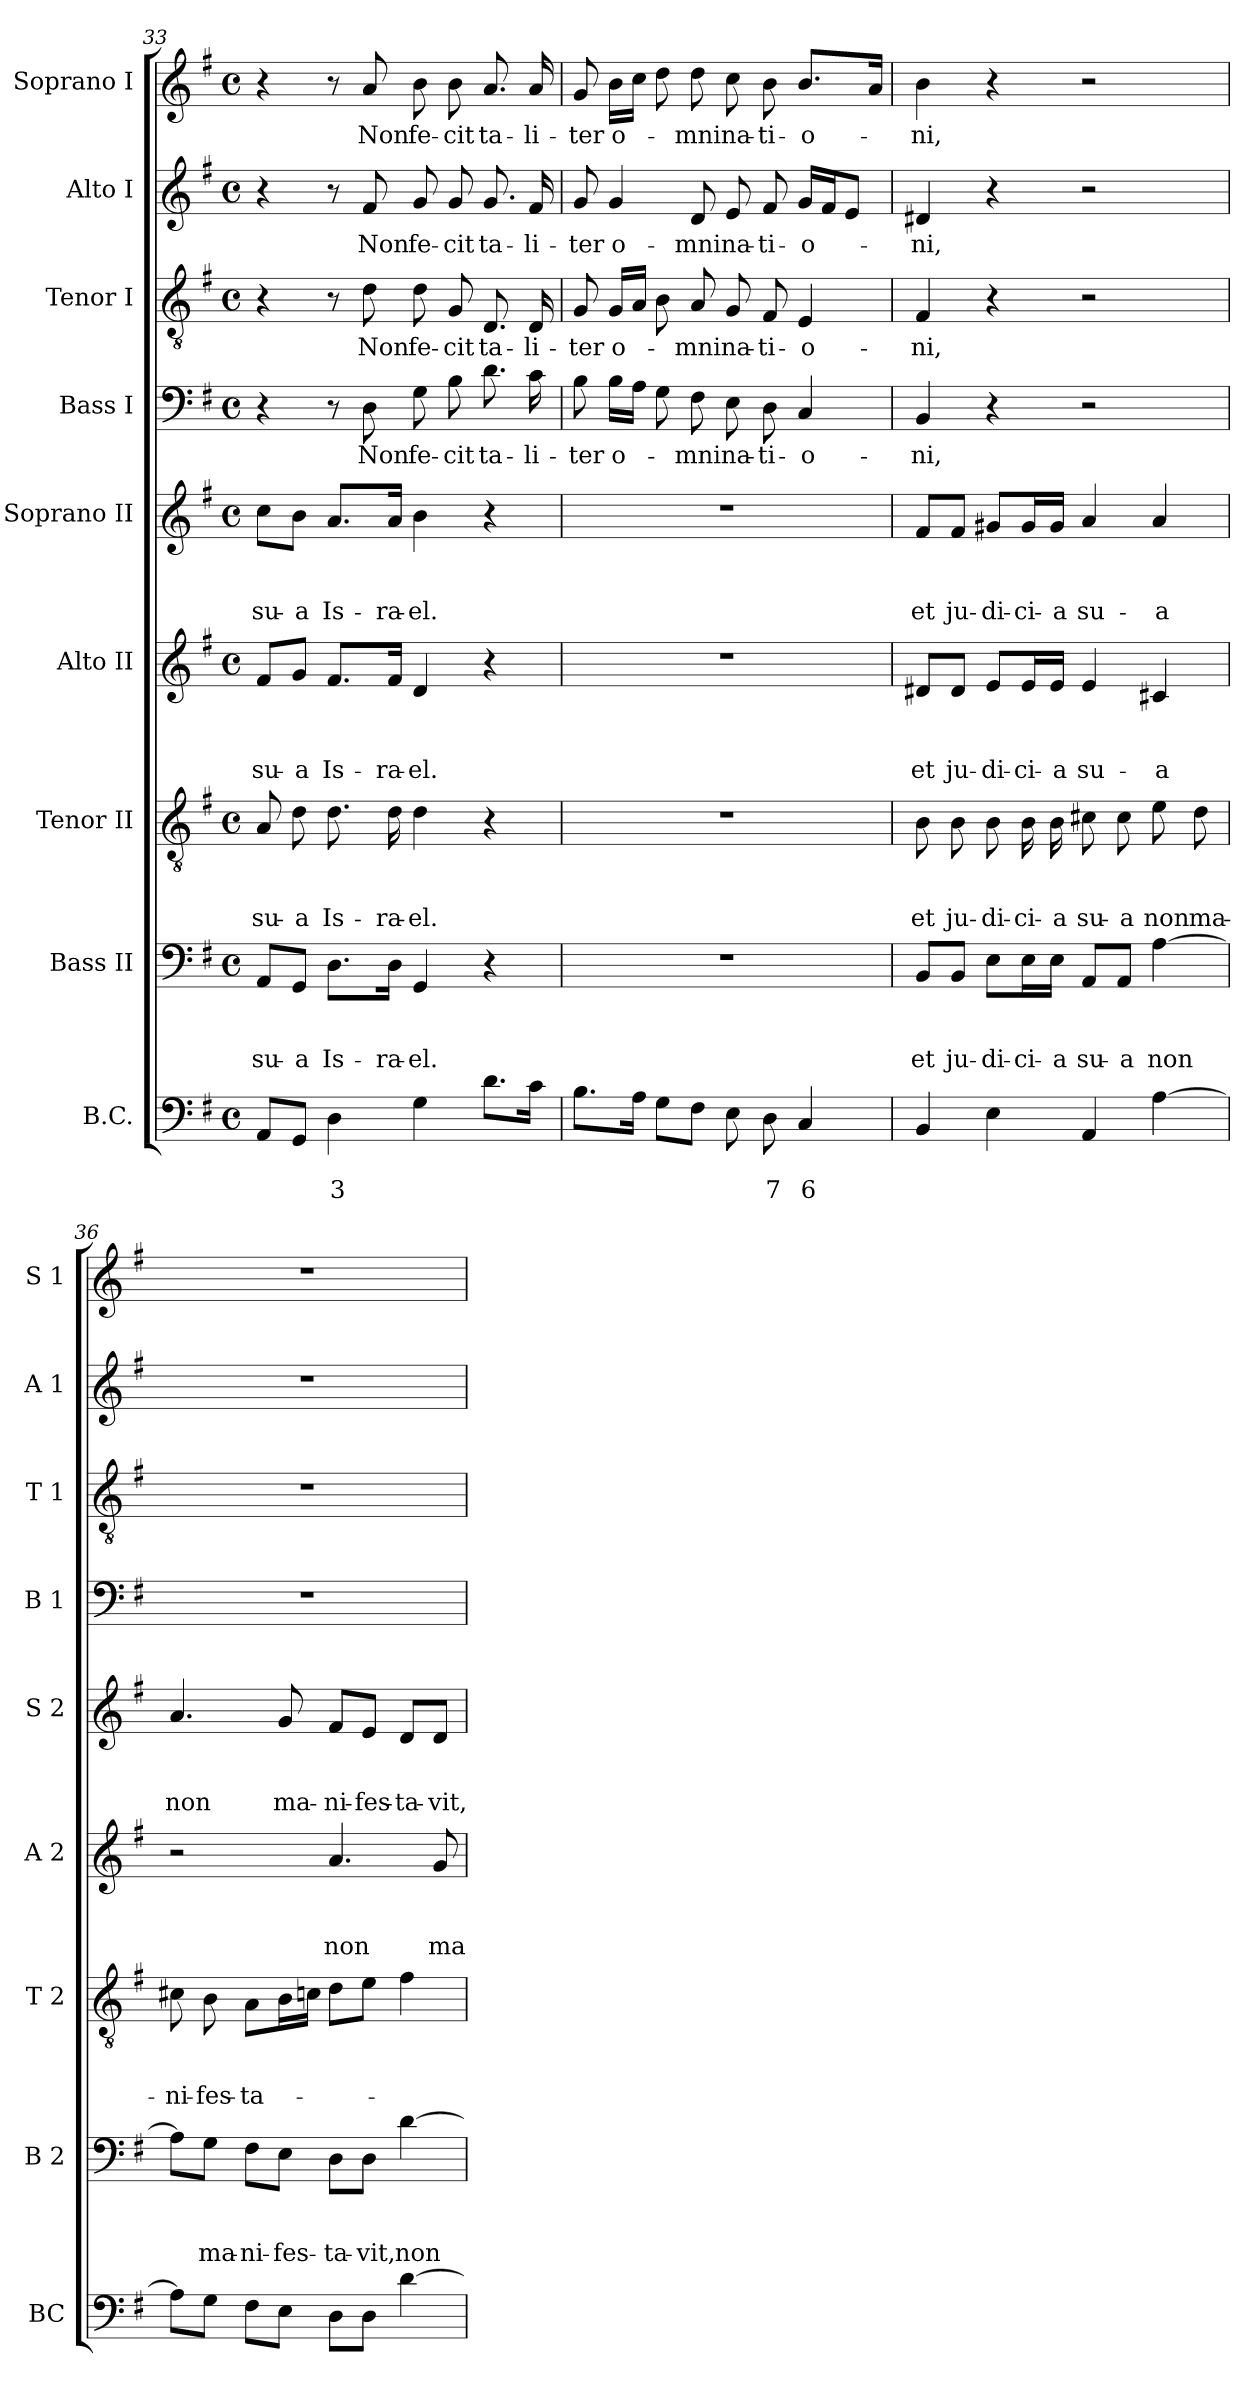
**kern	**text	**text	**kern	**text	**text	**text	**kern	**text	**text	**text	**kern	**text	**text	**text	**kern	**text	**text	**text	**kern	**text	**kern	**text	**kern	**text	**kern	**text
*part9	*part9	*part9	*part8	*part8	*part8	*part8	*part7	*part7	*part7	*part7	*part6	*part6	*part6	*part6	*part5	*part5	*part5	*part5	*part4	*part4	*part3	*part3	*part2	*part2	*part1	*part1
*staff9	*staff9	*staff9	*staff8	*staff8	*staff8	*staff8	*staff7	*staff7	*staff7	*staff7	*staff6	*staff6	*staff6	*staff6	*staff5	*staff5	*staff5	*staff5	*staff4	*staff4	*staff3	*staff3	*staff2	*staff2	*staff1	*staff1
*I"B.C.	*	*	*I"Bass II	*	*	*	*I"Tenor II	*	*	*	*I"Alto II	*	*	*	*I"Soprano II	*	*	*	*I"Bass I	*	*I"Tenor I	*	*I"Alto I	*	*I"Soprano I	*
*I'BC	*	*	*I'B 2	*	*	*	*I'T 2	*	*	*	*I'A 2	*	*	*	*I'S 2	*	*	*	*I'B 1	*	*I'T 1	*	*I'A 1	*	*I'S 1	*
*clefF4	*	*	*clefF4	*	*	*	*clefGv2	*	*	*	*clefG2	*	*	*	*clefG2	*	*	*	*clefF4	*	*clefGv2	*	*clefG2	*	*clefG2	*
*k[f#]	*	*	*k[f#]	*	*	*	*k[f#]	*	*	*	*k[f#]	*	*	*	*k[f#]	*	*	*	*k[f#]	*	*k[f#]	*	*k[f#]	*	*k[f#]	*
*G:	*	*	*G:	*	*	*	*G:	*	*	*	*G:	*	*	*	*G:	*	*	*	*G:	*	*G:	*	*G:	*	*G:	*
*M4/4	*	*	*M4/4	*	*	*	*M4/4	*	*	*	*M4/4	*	*	*	*M4/4	*	*	*	*M4/4	*	*M4/4	*	*M4/4	*	*M4/4	*
*met(c)	*	*	*met(c)	*	*	*	*met(c)	*	*	*	*met(c)	*	*	*	*met(c)	*	*	*	*met(c)	*	*met(c)	*	*met(c)	*	*met(c)	*
=33	=33	=33	=33	=33	=33	=33	=33	=33	=33	=33	=33	=33	=33	=33	=33	=33	=33	=33	=33	=33	=33	=33	=33	=33	=33	=33
!	!	!	!	!	!	!LO:LY:b	!	!	!	!LO:LY:b	!	!	!	!LO:LY:b	!	!	!	!LO:LY:b	!	!	!	!	!	!	!	!
8AA/L	.	.	8AA/L	.	.	su-	8A/	.	.	su-	8f#/L	.	.	su-	8cc\L	.	.	su-	4r	.	4r	.	4r	.	4r	.
!	!	!	!	!	!	!LO:LY:b	!	!	!	!LO:LY:b	!	!	!	!LO:LY:b	!	!	!	!LO:LY:b	!	!	!	!	!	!	!	!
8GG/J	.	.	8GG/J	.	.	-a	8d\	.	.	-a	8g/J	.	.	-a	8b\J	.	.	-a	.	.	.	.	.	.	.	.
!	!	!LO:LY:b	!	!	!	!LO:LY:b	!	!	!	!LO:LY:b	!	!	!	!LO:LY:b	!	!	!	!LO:LY:b	!	!	!	!	!	!	!	!
4D\	.	3	8.D\L	.	.	Is-	8.d\	.	.	Is-	8.f#/L	.	.	Is-	8.a/L	.	.	Is-	8r	.	8r	.	8r	.	8r	.
!	!	!	!	!	!	!	!	!	!	!	!	!	!	!	!	!	!	!	!	!LO:LY:b	!	!LO:LY:b	!	!LO:LY:b	!	!LO:LY:b
.	.	.	.	.	.	.	.	.	.	.	.	.	.	.	.	.	.	.	8D\	Non	8d\	Non	8f#/	Non	8a/	Non
!	!	!	!	!	!	!LO:LY:b	!	!	!	!LO:LY:b	!	!	!	!LO:LY:b	!	!	!	!LO:LY:b	!	!	!	!	!	!	!	!
.	.	.	16D\Jk	.	.	-ra-	16d\	.	.	-ra-	16f#/Jk	.	.	-ra-	16a/Jk	.	.	-ra-	.	.	.	.	.	.	.	.
!	!	!	!	!	!	!LO:LY:b	!	!	!	!LO:LY:b	!	!	!	!LO:LY:b	!	!	!	!LO:LY:b	!	!LO:LY:b	!	!LO:LY:b	!	!LO:LY:b	!	!LO:LY:b
4G\	.	.	4GG/	.	.	-el.	4d\	.	.	-el.	4d/	.	.	-el.	4b\	.	.	-el.	8G\	fe-	8d\	fe-	8g/	fe-	8b\	fe-
!	!	!	!	!	!	!	!	!	!	!	!	!	!	!	!	!	!	!	!	!LO:LY:b	!	!LO:LY:b	!	!LO:LY:b	!	!LO:LY:b
.	.	.	.	.	.	.	.	.	.	.	.	.	.	.	.	.	.	.	8B\	-cit	8G/	-cit	8g/	-cit	8b\	-cit
!	!	!	!	!	!	!	!	!	!	!	!	!	!	!	!	!	!	!	!	!LO:LY:b	!	!LO:LY:b	!	!LO:LY:b	!	!LO:LY:b
8.d\L	.	.	4r	.	.	.	4r	.	.	.	4r	.	.	.	4r	.	.	.	8.d\	ta-	8.D/	ta-	8.g/	ta-	8.a/	ta-
!	!	!	!	!	!	!	!	!	!	!	!	!	!	!	!	!	!	!	!	!LO:LY:b	!	!LO:LY:b	!	!LO:LY:b	!	!LO:LY:b
16c\Jk	.	.	.	.	.	.	.	.	.	.	.	.	.	.	.	.	.	.	16c\	-li-	16D/	-li-	16f#/	-li-	16a/	-li-
=34	=34	=34	=34	=34	=34	=34	=34	=34	=34	=34	=34	=34	=34	=34	=34	=34	=34	=34	=34	=34	=34	=34	=34	=34	=34	=34
!	!	!	!	!	!	!	!	!	!	!	!	!	!	!	!	!	!	!	!	!LO:LY:b	!	!LO:LY:b	!	!LO:LY:b	!	!LO:LY:b
8.B\L	.	.	1r	.	.	.	1r	.	.	.	1r	.	.	.	1r	.	.	.	8B\	-ter	8G/	-ter	8g/	-ter	8g/	-ter
!	!	!	!	!	!	!	!	!	!	!	!	!	!	!	!	!	!	!	!	!LO:LY:b	!	!LO:LY:b	!	!LO:LY:b	!	!LO:LY:b
.	.	.	.	.	.	.	.	.	.	.	.	.	.	.	.	.	.	.	16B\LL	o-	16G/LL	o-	4g/	o-	16b\LL	o-
16A\Jk	.	.	.	.	.	.	.	.	.	.	.	.	.	.	.	.	.	.	16A\JJ	.	16A/JJ	.	.	.	16cc\JJ	.
8G\L	.	.	.	.	.	.	.	.	.	.	.	.	.	.	.	.	.	.	8G\	.	8B\	.	.	.	8dd\	.
!	!	!	!	!	!	!	!	!	!	!	!	!	!	!	!	!	!	!	!	!LO:LY:b	!	!LO:LY:b	!	!LO:LY:b	!	!LO:LY:b
8F#\J	.	.	.	.	.	.	.	.	.	.	.	.	.	.	.	.	.	.	8F#\	-mni	8A/	-mni	8d/	-mni	8dd\	-mni
!	!	!	!	!	!	!	!	!	!	!	!	!	!	!	!	!	!	!	!	!LO:LY:b	!	!LO:LY:b	!	!LO:LY:b	!	!LO:LY:b
8E\	.	.	.	.	.	.	.	.	.	.	.	.	.	.	.	.	.	.	8E\	na-	8G/	na-	8e/	na-	8cc\	na-
!	!	!LO:LY:b	!	!	!	!	!	!	!	!	!	!	!	!	!	!	!	!	!	!LO:LY:b	!	!LO:LY:b	!	!LO:LY:b	!	!LO:LY:b
8D\	.	7	.	.	.	.	.	.	.	.	.	.	.	.	.	.	.	.	8D\	-ti-	8F#/	-ti-	8f#/	-ti-	8b\	-ti-
!	!	!LO:LY:b	!	!	!	!	!	!	!	!	!	!	!	!	!	!	!	!	!	!LO:LY:b	!	!LO:LY:b	!	!LO:LY:b	!	!LO:LY:b
4C/	.	6	.	.	.	.	.	.	.	.	.	.	.	.	.	.	.	.	4C/	-o-	4E/	-o-	16g/LL	-o-	8.b/L	-o-
.	.	.	.	.	.	.	.	.	.	.	.	.	.	.	.	.	.	.	.	.	.	.	16f#/J	.	.	.
.	.	.	.	.	.	.	.	.	.	.	.	.	.	.	.	.	.	.	.	.	.	.	8e/J	.	.	.
.	.	.	.	.	.	.	.	.	.	.	.	.	.	.	.	.	.	.	.	.	.	.	.	.	16a/Jk	.
!!LO:PB:g=z
=35	=35	=35	=35	=35	=35	=35	=35	=35	=35	=35	=35	=35	=35	=35	=35	=35	=35	=35	=35	=35	=35	=35	=35	=35	=35	=35
!	!	!	!	!	!	!LO:LY:b	!	!	!	!LO:LY:b	!	!	!	!LO:LY:b	!	!	!	!LO:LY:b	!	!LO:LY:b	!	!LO:LY:b	!	!LO:LY:b	!	!LO:LY:b
4BB/	.	.	8BB/L	.	.	et	8B\	.	.	et	8d#X/L	.	.	et	8f#/L	.	.	et	4BB/	-ni,	4F#/	-ni,	4d#X/	-ni,	4b\	-ni,
!	!	!	!	!	!	!LO:LY:b	!	!	!	!LO:LY:b	!	!	!	!LO:LY:b	!	!	!	!LO:LY:b	!	!	!	!	!	!	!	!
.	.	.	8BB/J	.	.	ju-	8B\	.	.	ju-	8d#/J	.	.	ju-	8f#/J	.	.	ju-	.	.	.	.	.	.	.	.
!	!	!	!	!	!	!LO:LY:b	!	!	!	!LO:LY:b	!	!	!	!LO:LY:b	!	!	!	!LO:LY:b	!	!	!	!	!	!	!	!
4E\	.	.	8E\L	.	.	-di-	8B\	.	.	-di-	8e/L	.	.	-di-	8g#X/L	.	.	-di-	4r	.	4r	.	4r	.	4r	.
!	!	!	!	!	!	!LO:LY:b	!	!	!	!LO:LY:b	!	!	!	!LO:LY:b	!	!	!	!LO:LY:b	!	!	!	!	!	!	!	!
.	.	.	16E\L	.	.	-ci-	16B\	.	.	-ci-	16e/L	.	.	-ci-	16g#/L	.	.	-ci-	.	.	.	.	.	.	.	.
!	!	!	!	!	!	!LO:LY:b	!	!	!	!LO:LY:b	!	!	!	!LO:LY:b	!	!	!	!LO:LY:b	!	!	!	!	!	!	!	!
.	.	.	16E\JJ	.	.	-a	16B\	.	.	-a	16e/JJ	.	.	-a	16g#/JJ	.	.	-a	.	.	.	.	.	.	.	.
!	!	!	!	!	!	!LO:LY:b	!	!	!	!LO:LY:b	!	!	!	!LO:LY:b	!	!	!	!LO:LY:b	!	!	!	!	!	!	!	!
4AA/	.	.	8AA/L	.	.	su-	8c#X\	.	.	su-	4e/	.	.	su-	4a/	.	.	su-	2r	.	2r	.	2r	.	2r	.
!	!	!	!	!	!	!LO:LY:b	!	!	!	!LO:LY:b	!	!	!	!	!	!	!	!	!	!	!	!	!	!	!	!
.	.	.	8AA/J	.	.	-a	8c#\	.	.	-a	.	.	.	.	.	.	.	.	.	.	.	.	.	.	.	.
!	!	!	!	!	!	!LO:LY:b	!	!	!	!LO:LY:b	!	!	!	!LO:LY:b	!	!	!	!LO:LY:b	!	!	!	!	!	!	!	!
[4A\	.	.	[4A\	.	.	non	8e\	.	.	non	4c#X/	.	.	-a	4a/	.	.	-a	.	.	.	.	.	.	.	.
!	!	!	!	!	!	!	!	!	!	!LO:LY:b	!	!	!	!	!	!	!	!	!	!	!	!	!	!	!	!
.	.	.	.	.	.	.	8d\	.	.	ma-	.	.	.	.	.	.	.	.	.	.	.	.	.	.	.	.
=36	=36	=36	=36	=36	=36	=36	=36	=36	=36	=36	=36	=36	=36	=36	=36	=36	=36	=36	=36	=36	=36	=36	=36	=36	=36	=36
!	!	!	!	!	!	!	!	!	!	!LO:LY:b	!	!	!	!	!	!	!	!LO:LY:b	!	!	!	!	!	!	!	!
8A\L]	.	.	8A\L]	.	.	.	8c#X\	.	.	-ni-	2r	.	.	.	4.a/	.	.	non	1r	.	1r	.	1r	.	1r	.
!	!	!	!	!	!	!LO:LY:b	!	!	!	!LO:LY:b	!	!	!	!	!	!	!	!	!	!	!	!	!	!	!	!
8G\J	.	.	8G\J	.	.	ma-	8B\	.	.	-fes-	.	.	.	.	.	.	.	.	.	.	.	.	.	.	.	.
!	!	!	!	!	!	!LO:LY:b	!	!	!	!LO:LY:b	!	!	!	!	!	!	!	!	!	!	!	!	!	!	!	!
8F#\L	.	.	8F#\L	.	.	-ni-	8A\L	.	.	-ta-	.	.	.	.	.	.	.	.	.	.	.	.	.	.	.	.
!	!	!	!	!	!	!LO:LY:b	!	!	!	!	!	!	!	!	!	!	!	!LO:LY:b	!	!	!	!	!	!	!	!
8E\J	.	.	8E\J	.	.	-fes-	16B\L	.	.	.	.	.	.	.	8g/	.	.	ma-	.	.	.	.	.	.	.	.
.	.	.	.	.	.	.	16cn\JJ	.	.	.	.	.	.	.	.	.	.	.	.	.	.	.	.	.	.	.
!	!	!	!	!	!	!LO:LY:b	!	!	!	!	!	!	!	!LO:LY:b	!	!	!	!LO:LY:b	!	!	!	!	!	!	!	!
8D\L	.	.	8D\L	.	.	-ta-	8d\L	.	.	.	4.a/	.	.	non	8f#/L	.	.	-ni-	.	.	.	.	.	.	.	.
!	!	!	!	!	!	!LO:LY:b	!	!	!	!	!	!	!	!	!	!	!	!LO:LY:b	!	!	!	!	!	!	!	!
8D\J	.	.	8D\J	.	.	-vit,	8e\J	.	.	.	.	.	.	.	8e/J	.	.	-fes-	.	.	.	.	.	.	.	.
!	!	!	!	!	!	!LO:LY:b	!	!	!	!	!	!	!	!	!	!	!	!LO:LY:b	!	!	!	!	!	!	!	!
[4d\	.	.	[4d\	.	.	non	4f#\	.	.	.	.	.	.	.	8d/L	.	.	-ta-	.	.	.	.	.	.	.	.
!	!	!	!	!	!	!	!	!	!	!	!	!	!	!LO:LY:b	!	!	!	!LO:LY:b	!	!	!	!	!	!	!	!
.	.	.	.	.	.	.	.	.	.	.	8g/	.	.	ma-	8d/J	.	.	-vit,	.	.	.	.	.	.	.	.
=	=	=	=	=	=	=	=	=	=	=	=	=	=	=	=	=	=	=	=	=	=	=	=	=	=	=
*-	*-	*-	*-	*-	*-	*-	*-	*-	*-	*-	*-	*-	*-	*-	*-	*-	*-	*-	*-	*-	*-	*-	*-	*-	*-	*-
